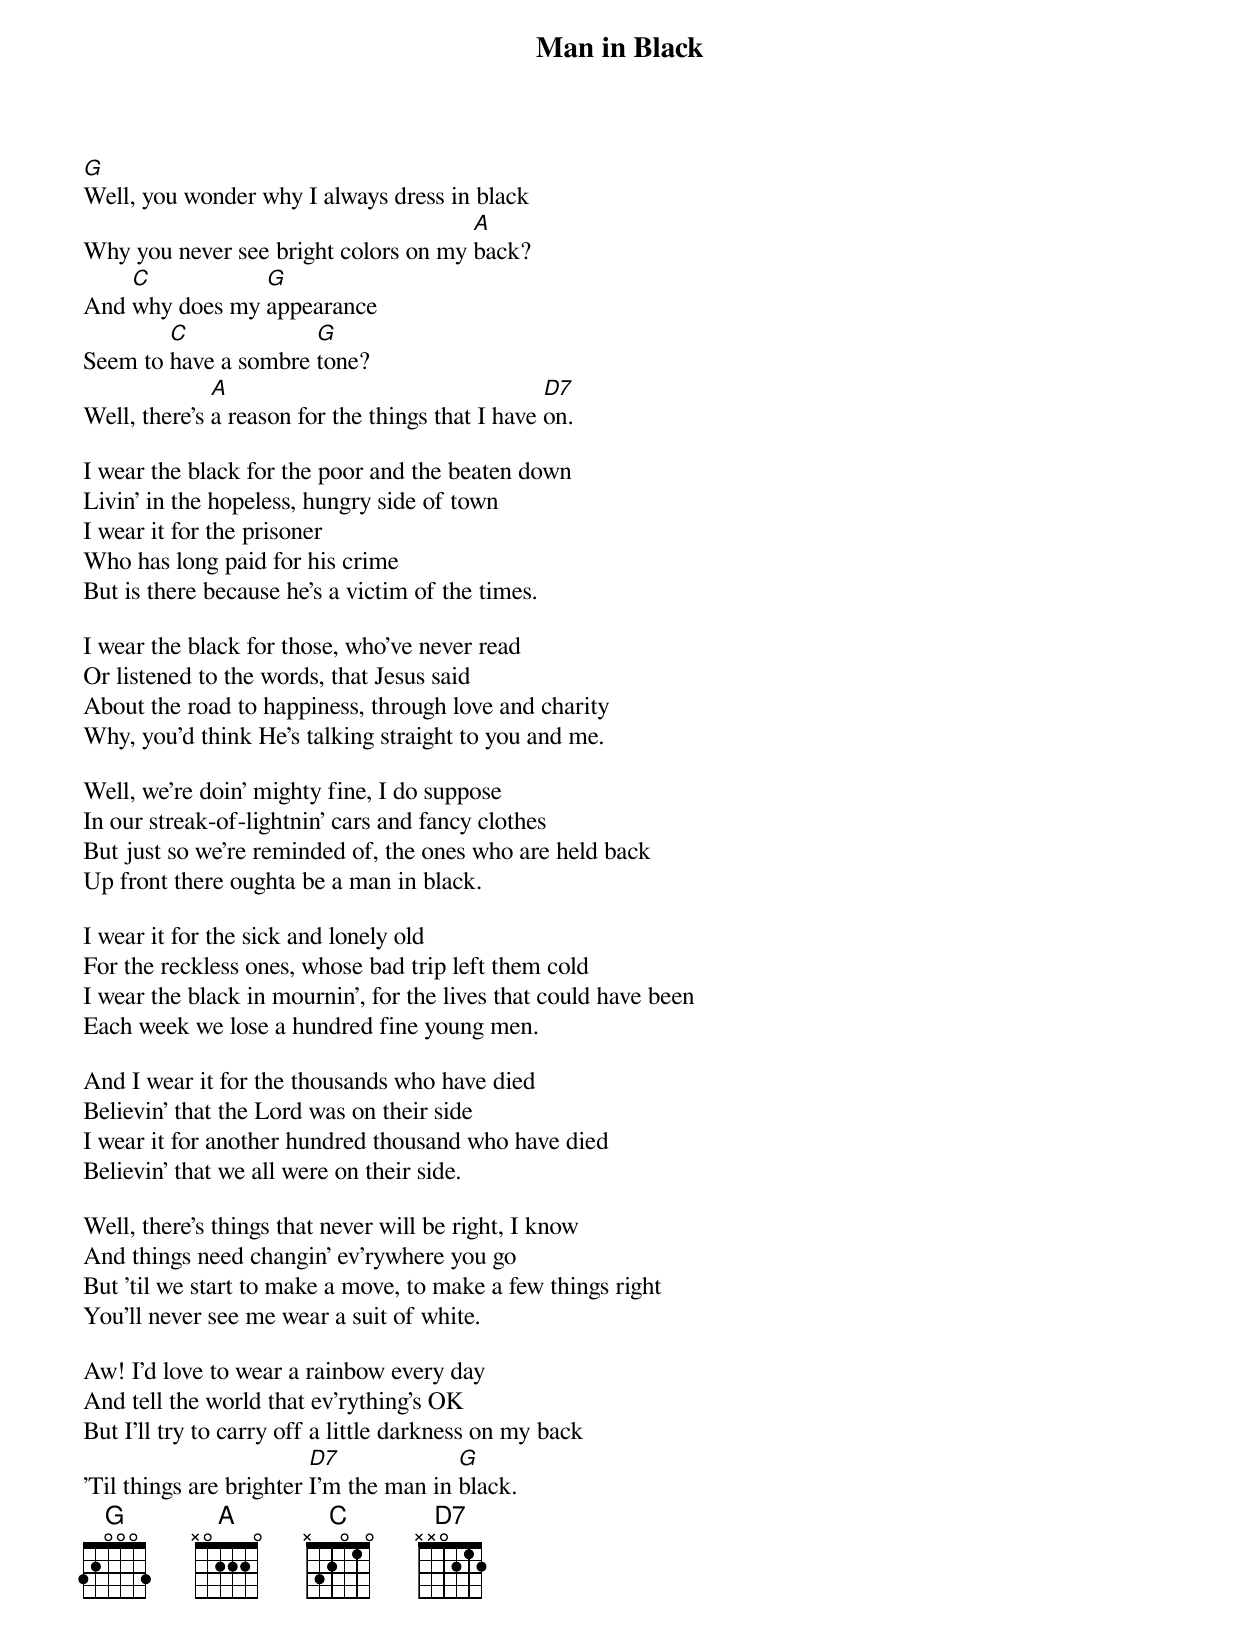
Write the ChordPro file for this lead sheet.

{title: Man in Black}
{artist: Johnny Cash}
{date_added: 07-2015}
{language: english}
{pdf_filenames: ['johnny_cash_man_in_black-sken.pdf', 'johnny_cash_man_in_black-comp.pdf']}
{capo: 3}
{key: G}
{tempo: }
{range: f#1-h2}
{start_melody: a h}
{start_of_verse}
[G]Well, you wonder why I always dress in black
Why you never see bright colors on my [A]back?
And [C]why does my [G]appearance
Seem to [C]have a sombre [G]tone?
Well, there's [A]a reason for the things that I have [D7]on.
{end_of_verse}

{start_of_verse}
I wear the black for the poor and the beaten down
Livin' in the hopeless, hungry side of town
I wear it for the prisoner
Who has long paid for his crime
But is there because he's a victim of the times.
{end_of_verse}

{start_of_verse}
I wear the black for those, who've never read
Or listened to the words, that Jesus said
About the road to happiness, through love and charity
Why, you'd think He's talking straight to you and me.
{end_of_verse}

{start_of_verse}
Well, we're doin' mighty fine, I do suppose
In our streak-of-lightnin' cars and fancy clothes
But just so we're reminded of, the ones who are held back
Up front there oughta be a man in black.
{end_of_verse}

{start_of_verse}
I wear it for the sick and lonely old
For the reckless ones, whose bad trip left them cold
I wear the black in mournin', for the lives that could have been
Each week we lose a hundred fine young men.
{end_of_verse}

{start_of_verse}
And I wear it for the thousands who have died
Believin' that the Lord was on their side
I wear it for another hundred thousand who have died
Believin' that we all were on their side.
{end_of_verse}

{start_of_verse}
Well, there's things that never will be right, I know
And things need changin' ev'rywhere you go
But 'til we start to make a move, to make a few things right
You'll never see me wear a suit of white.
{end_of_verse}

{start_of_verse}
Aw! I'd love to wear a rainbow every day
And tell the world that ev'rything's OK
But I'll try to carry off a little darkness on my back
'Til things are brighter [D7]I'm the man in [G]black.
{end_of_verse}
